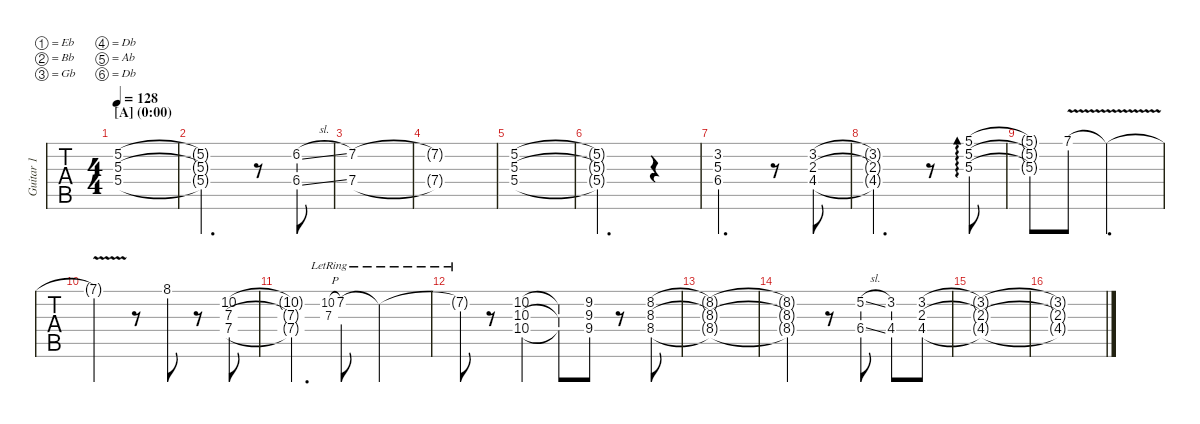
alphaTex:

\defaultSystemsLayout 4
\hideDynamics
\bracketExtendMode nobrackets
\multiTrackTrackNamePolicy allsystems
\firstSystemTrackNameMode fullname
\otherSystemsTrackNameMode fullname
\otherSystemsTrackNameOrientation horizontal
\track ("Guitar 1" "Guitar 1") {instrument overdrivenguitar}
\staff {tabs}
\tuning (Eb4 Bb3 Gb3 Db3 Ab2 Db2)
\ts (4 4)
\beaming (8 2 2 2 2)
\section ("A" "(0:00)")
\scale
1.06088
\tempo 128
\accidentals auto
\clef g2
\ottava regular
\simile none
\ks aminor
(5.4{acc x} 5.3{acc #} 5.2{acc x}).1{dy mf instrument overdrivenguitar} |
\scale
0.980618 (5.4{t acc x} 5.3{t acc #} 5.2{t acc x}).2{d} r.8 (6.2{sl acc #} 6.4{sl acc #}).8 |
\scale
0.988547 (7.2{acc #} 7.4{acc x}).1 |
\scale
0.969954 (7.2{t acc #} 7.4{t acc x}).1 |
\scale
1.05527 (5.3{acc #} 5.2{acc x} 5.4{acc x}).1 |
\scale
0.985025 (5.3{t acc #} 5.2{t acc x} 5.4{t acc x}).2{d} r.4 |
\scale
0.987635 (3.2{acc x} 6.4{acc #} 5.3{acc #}).2{d} r.8 (4.4{acc #} 2.3{acc x} 3.2{acc x}).8 |
\scale
0.972066 (4.4{t acc #} 2.3{t acc x} 3.2{t acc x}).2{d} r.8 (5.3{acc #} 5.1{acc x} 5.2{acc x}).8{ad 0} |
\scale
1.06186 (5.3{t acc #} 5.1{t acc x} 5.2{t acc x}).8 7.1{v acc x}.8 7.1{v t acc x}.2{d} |
\scale
0.98628 7.1{v t acc x}.2 r.8 8.1{acc #}.8 r.8 (10.2{acc x} 7.3{acc x} 7.4{acc x}).8 |
\scale
0.970912 (10.2{t acc x} 7.3{t acc x} 7.4{t acc x}).4{d} (10.2{h lr acc x} 7.3{lr acc x}).8{gr onbeat} 7.2{lr acc #}.8 7.2{lr t acc #}.2 |
\scale
0.980947 7.2{lr t acc #}.8 r.8 (10.3{acc #} 10.2{acc x} 10.4{acc #}).4 (10.3{t acc #} 10.2{t acc x} 10.4{t acc #}).8 (9.4{acc x} 9.3{acc x} 9.2{acc #}).8 r.8 (8.2{acc x} 8.3{acc #} 8.4{acc #}).8 |
\scale
1.04819 (8.2{t acc x} 8.3{t acc #} 8.4{t acc #}).1 |
\scale
0.993941 (8.2{t acc x} 8.3{t acc #} 8.4{t acc #}).2 r.8 (5.2{sl acc x} 6.4{sl acc #}).8 (3.2{acc x} 4.4{acc #}).8 (3.2{acc x} 4.4{acc #} 2.3{acc x}).8 |
\scale
0.988609 (4.4{t acc #} 2.3{t acc x} 3.2{t acc x}).1 |
\scale
0.969259 (4.4{t acc #} 2.3{t acc x} 3.2{t acc x}).1
